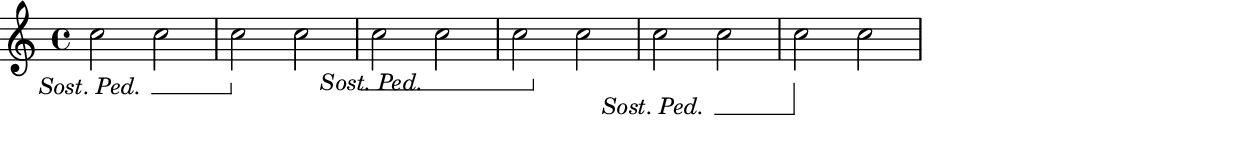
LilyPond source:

%% Generated by lilypond-book.py
%% Options: [exampleindent=10.16\mm,indent=0\mm,line-width=160\mm]
\include "lilypond-book-preamble.ly"


% ****************************************************************
% Start cut-&-pastable-section
% ****************************************************************



\paper {
  indent = 0\mm
  line-width = 160\mm
  % offset the left padding, also add 1mm as lilypond creates cropped
  % images with a little space on the right
  line-width = #(- line-width (* mm  3.000000) (* mm 1))
}

\layout {
  
}





% ****************************************************************
% ly snippet:
% ****************************************************************
\sourcefilename "fine-tuning-pedal-brackets.ly"
\sourcefileline 0
%% DO NOT EDIT this file manually; it is automatically
%% generated from LSR http://lsr.di.unimi.it
%% Make any changes in LSR itself, or in Documentation/snippets/new/ ,
%% and then run scripts/auxiliar/makelsr.py
%%
%% This file is in the public domain.
\version "2.18.0"

\header {
%% Translation of GIT committish: 8ffecf6be17c6ec2ff87cf31873121a8cce29b09
  texidoces = "
Se puede alterar el aspecto de las líneas de pedal de varias formas.

"
  doctitlees = "Ajuste fino de las líneas de pedal"

%% Translation of GIT committish: 8eae9a75fb3ec1d0b6633103c8a652608c8fa630
  texidocfr = "
Les crochets d'indication de pédale peuvent se modifier de différentes
manières.

"
  doctitlefr = "Affinage des indications de pédale"

  lsrtags = "keyboards, tweaks-and-overrides"

  texidoc = "
The appearance of pedal brackets may be altered in different ways.

"
  doctitle = "Fine-tuning pedal brackets"
} % begin verbatim

\paper { ragged-right = ##f }
\relative c'' {
  c2\sostenutoOn c
  c2\sostenutoOff c
  \once \override Staff.PianoPedalBracket.shorten-pair = #'(-7 . -2)
  c2\sostenutoOn c
  c2\sostenutoOff c
  \once \override Staff.PianoPedalBracket.edge-height = #'(0 . 3)
  c2\sostenutoOn c
  c2\sostenutoOff c
}



% ****************************************************************
% end ly snippet
% ****************************************************************
